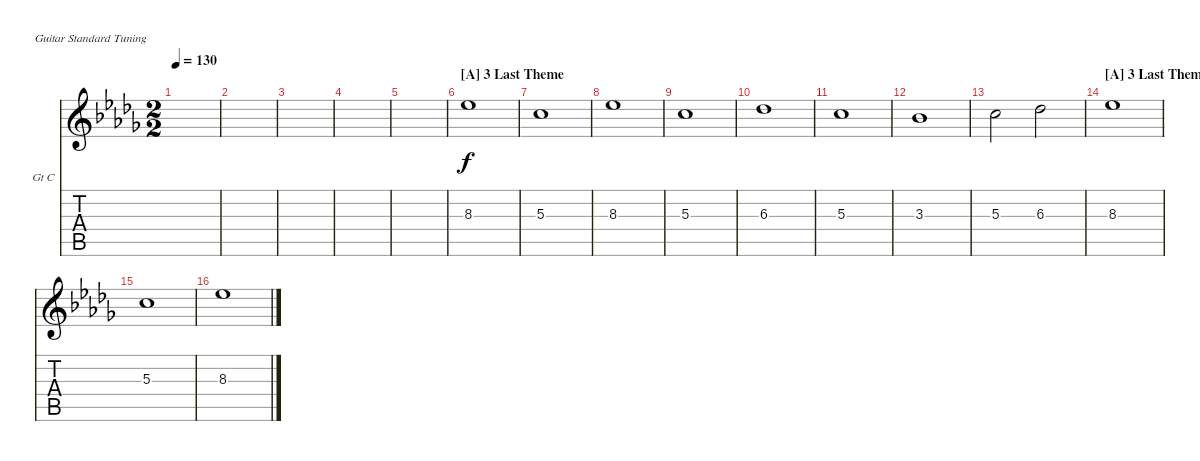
\defaultSystemsLayout 4
\bracketExtendMode nobrackets
\firstSystemTrackNameOrientation horizontal
\otherSystemsTrackNameOrientation horizontal
\chordDiagramsInScore
\track ("Guitar Contrechant" "Gt C") {instrument acousticguitarsteel}
\staff {score tabs}
\tuning (E4 B3 G3 D3 A2 E2)
\ts (2 2)
\tempo 130
\clef g2
\scale
0.333333
\ks db
|
\scale
0.333333 |
\scale
0.333333 |
\scale
0.333333 |
\scale
0.333333 |
\section ("A" "3 Last Theme")
\scale
0.333333 8.3.1 |
\scale
0.333333 5.3.1 |
\scale
0.333333 8.3.1 |
\scale
0.333333 5.3.1 |
\scale
0.333333 6.3.1 |
\scale
0.333333 5.3.1 |
\scale
0.333333 3.3.1 |
\scale
0.333333 5.3.2 6.3.2 |
\section ("A" "3 Last Theme (suite)")
\scale
0.333333 8.3.1 |
\scale
0.333333 5.3.1 |
\scale
0.333333 8.3.1
